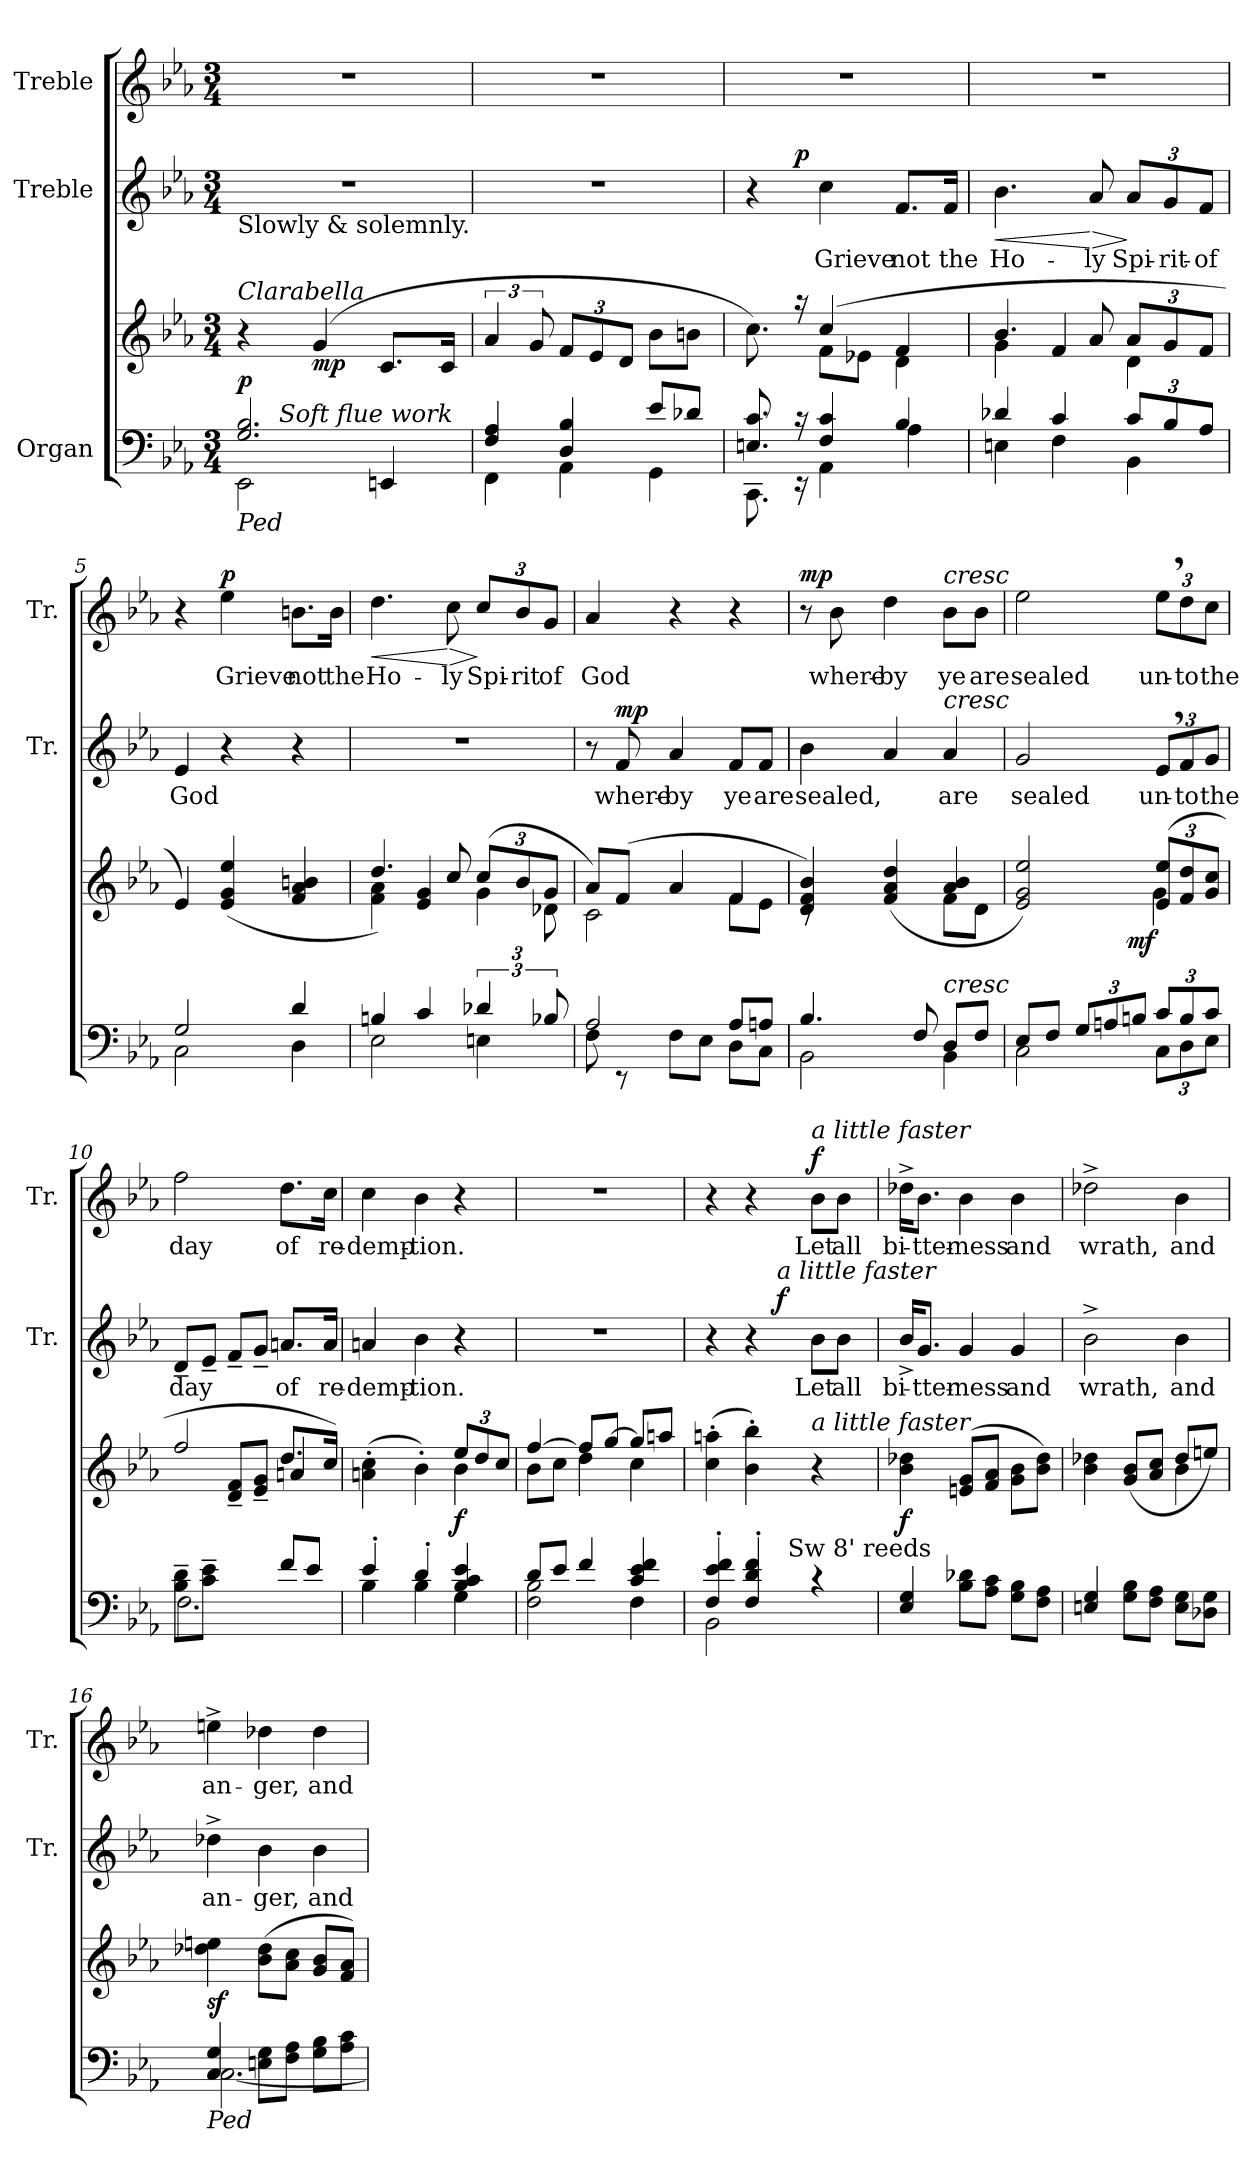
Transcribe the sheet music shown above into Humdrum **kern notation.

**kern	**kern	**dynam	**kern	**text	**dynam	**kern	**text	**dynam
*part3	*part3	*part3	*part2	*part2	*part2	*part1	*part1	*part1
*staff4	*staff3	*staff3/4	*staff2	*staff2	*staff2	*staff1	*staff1	*staff1
*I"Organ	*	*	*I"Treble	*	*	*I"Treble	*	*
*	*	*	*I'Tr.	*	*	*I'Tr.	*	*
*clefF4	*clefG2	*	*clefG2	*	*	*clefG2	*	*
*k[b-e-a-]	*k[b-e-a-]	*	*k[b-e-a-]	*	*	*k[b-e-a-]	*	*
*E-:	*E-:	*	*E-:	*	*	*E-:	*	*
*M3/4	*M3/4	*	*M3/4	*	*	*M3/4	*	*
=1	=1	=1	=1	=1	=1	=1	=1	=1
*^	*	*	*	*	*	*	*	*
!	!	!	!	!LO:TX:b:t=Slowly & solemnly.	!	!	!	!	!
!	!	!LO:TX:a:i:t=Clarabella	!	!	!	!	!	!	!
!LO:TX:b:i:t=Ped	!	!	!	!	!	!	!	!	!
!	!	!	!LO:DY:a=2	!LO:N:vis=1	!	!	!LO:N:vis=1	!	!
*	*^	*	*	*	*	*	*	*	*
2.G/ 2.B-/	2EE-\	12..ryy	4r	p	2.r	.	.	2.r	.	.
!	!	!LO:TX:a:i:t=Soft flue work	!	!	!	!	!	!	!	!
.	.	3ryy	.	.	.	.	.	.	.	.
!	!	!	!	!LO:DY:b	!	!	!	!	!	!
.	.	.	(<4g/	mp	.	.	.	.	.	.
.	.	6ryy	.	.	.	.	.	.	.	.
.	4EEn/	.	8.c/L	.	.	.	.	.	.	.
.	.	12ryy	.	.	.	.	.	.	.	.
.	.	.	16c/Jk	.	.	.	.	.	.	.
.	.	48ryy	.	.	.	.	.	.	.	.
=2	=2	=2	=2	=2	=2	=2	=2	=2	=2	=2
!	!	!	!	!	!LO:N:vis=1	!	!	!LO:N:vis=1	!	!
*	*v	*v	*	*	*	*	*	*	*	*
4F/ 4A-/	4FF\	6a-/	.	2.r	.	.	2.r	.	.
.	.	12g/	.	.	.	.	.	.	.
4D/ 4B-/	4AA-\	12f/L	.	.	.	.	.	.	.
.	.	12e-/	.	.	.	.	.	.	.
.	.	12d/J	.	.	.	.	.	.	.
8e-/L	4GG\	8b-\L	.	.	.	.	.	.	.
8d-X/J	.	8bn\J	.	.	.	.	.	.	.
=3	=3	=3	=3	=3	=3	=3	=3	=3	=3
*	*	*^	*	*	*	*	*	*	*
!	!	!	!	!	!	!	!	!LO:N:vis=1	!	!
*	*	*	*	*	*^	*	*	*	*	*
8.En/ 8.c/	8.CC\	8.cc\)	4ryy	.	4r	8.ryy	.	.	2.r	.	.
!	!	!	!	!	!	!	!	!LO:DY:a	!	!	!
16rc	16rEE	16raa	.	.	.	2ryy	.	p	.	.	.
!	!	!	!	!	!	!	!LO:LY:b	!	!	!	!
4F/ 4c/	4AA-\	(4cc/	8f\L	.	4cc\	.	Grieve	.	.	.	.
.	.	.	8e-X\J	.	.	.	.	.	.	.	.
!	!	!	!	!	!	!	!LO:LY:b	!	!	!	!
4B-/	4A-\	4f/	4d\	.	8.f/L	.	not	.	.	.	.
!	!	!	!	!	!	!	!LO:LY:b	!	!	!	!
.	.	.	.	.	16f/Jk	16ryy	the	.	.	.	.
=4	=4	=4	=4	=4	=4	=4	=4	=4	=4	=4	=4
!	!	!	!	!	!	!	!LO:LY:b	!LO:HP:b	!LO:N:vis=1	!	!
*	*	*	*	*	*v	*v	*	*	*	*	*
4d-X/	4En\	4.b-/	4g\	.	4.b-\	Ho-	<	2.r	.	.
4c/	4F\	.	4f/	.	.	.	.	.	.	.
!	!	!	!	!	!	!LO:LY:b	!LO:HP:n=1:b	!	!	!
.	.	8a-/	.	.	8a-/	-ly	[ >	.	.	.
!	!	!	!	!	!	!LO:LY:b	!	!	!	!
12c/L	4BB-\	12a-/L	4d\	.	12a-/L	Spi-	]	.	.	.
!	!	!	!	!	!	!LO:LY:b	!	!	!	!
12B-/	.	12g/	.	.	12g/	-rit-	.	.	.	.
!	!	!	!	!	!	!LO:LY:b	!	!	!	!
12A-/J	.	12f/J	.	.	12f/J	-of	.	.	.	.
*	*	*v	*v	*	*	*	*	*	*	*
!!LO:LB:g=z
=5	=5	=5	=5	=5	=5	=5	=5	=5	=5
!	!	!	!	!	!LO:LY:b	!	!	!	!
2G/	2C\	4e-/)	.	4e-/	God	.	4r	.	.
!	!	!	!	!	!	!	!	!LO:LY:b	!LO:DY:a
.	.	(<4e-/ 4g/ 4ee-/	.	4r	.	.	4ee-\	Grieve	p
!	!	!	!	!	!	!	!	!LO:LY:b	!
4d/	4D\	4f/ 4a-/ 4bn/	.	4r	.	.	8.bn\L	not	.
!	!	!	!	!	!	!	!	!LO:LY:b	!
.	.	.	.	.	.	.	16b\Jk	the	.
=6	=6	=6	=6	=6	=6	=6	=6	=6	=6
*	*	*^	*	*	*	*	*	*	*
!	!	!	!	!	!LO:N:vis=1	!	!	!	!LO:LY:b	!LO:HP:b
4Bn/	2E-\	4.dd/)	4f\ 4a-\	.	2.r	.	.	4.dd\	Ho-	<
4c/	.	.	4e-/ 4g/	.	.	.	.	.	.	.
!	!	!	!	!	!	!	!	!	!LO:LY:b	!LO:HP:n=1:b
.	.	8cc/	.	.	.	.	.	8cc\	-ly	[ >
*	*	*	*Xbrackettup	*	*	*	*	*	*	*
!	!	!	!	!	!	!	!	!	!LO:LY:b	!
6d-X/	4En\	(12cc/L	6g\	.	.	.	.	12cc/L	Spi-	]
!	!	!	!	!	!	!	!	!	!LO:LY:b	!
.	.	12b-/	.	.	.	.	.	12b-/	-rit	.
!	!	!	!	!	!	!	!	!	!LO:LY:b	!
12B-X/	.	12g/J	12d-X\	.	.	.	.	12g/J	of	.
=7	=7	=7	=7	=7	=7	=7	=7	=7	=7	=7
!	!	!	!	!	!	!	!	!	!LO:LY:b	!
2A-/	8F\	8a-/L)	2c\	.	8r	.	.	4a-/	God	.
!	!	!	!	!	!	!LO:LY:b	!LO:DY:a	!	!	!
.	8rEE	(8f/J	.	.	8f/	where-	mp	.	.	.
!	!	!	!	!	!	!LO:LY:b	!	!	!	!
.	8F\L	4a-/	.	.	4a-/	-by	.	4r	.	.
.	8E-\J	.	.	.	.	.	.	.	.	.
!	!	!	!	!	!	!LO:LY:b	!	!	!	!
8A-/L	8D\L	4f/	8f\L	.	8f/L	ye	.	4r	.	.
!	!	!	!	!	!	!LO:LY:b	!	!	!	!
8An/J	8C\J	.	8e-\J	.	8f/J	are	.	.	.	.
=8	=8	=8	=8	=8	=8	=8	=8	=8	=8	=8
!	!	!	!	!	!	!LO:LY:b	!	!	!	!LO:DY:a
4.B-/	2BB-\	4d/ 4f/ 4b-/)	8rc	.	4b-\	sealed,	.	8r	.	mp
!	!	!	!	!	!	!	!	!	!LO:LY:b	!
.	.	.	4.ryy	.	.	.	.	8b-\	where-	.
!	!	!	!	!	!	!	!	!	!LO:LY:b	!
.	.	(<4f/ 4a-/ 4dd/	.	.	4a-/	.	.	4dd\	-by	.
8F/	.	.	.	.	.	.	.	.	.	.
!	!	!	!	!	!	!	!	!LO:TX:a:i:t=cresc	!	!
!	!	!	!	!	!LO:TX:a:i:t=cresc	!	!	!	!	!
!LO:TX:a:i:t=cresc	!	!	!	!	!	!	!	!	!	!
!	!	!	!	!	!	!LO:LY:b	!	!	!LO:LY:b	!
8D/L	4BB-\	4a-/ 4b-/	8f\L	.	4a-/	are	.	8b-\L	ye	.
!	!	!	!	!	!	!	!	!	!LO:LY:b	!
8F/J	.	.	8d\J	.	.	.	.	8b-\J	are	.
!!LO:LB:g=z
=9	=9	=9	=9	=9	=9	=9	=9	=9	=9	=9
!	!	!	!	!	!	!LO:LY:b	!	!	!LO:LY:b	!
*	*	*	*^	*	*	*	*	*	*	*
8E-/L	2C\	2e-/ 2g/ 2ee-/)	2ryy	3ryy	.	2g/	sealed	.	2ee-\	sealed	.
8F/J	.	.	.	.	.	.	.	.	.	.	.
12G/L	.	.	.	.	.	.	.	.	.	.	.
12An/	.	.	.	12ryy	.	.	.	.	.	.	.
!	!	!	!	!	!LO:DY:b	!	!	!	!	!	!
12Bn/J	.	.	.	3ryy	mf	.	.	.	.	.	.
*	*Xbrackettup	*brackettup	*	*	*	*	*	*	*	*	*
!	!	!	!	!	!	!	!LO:LY:b	!	!	!LO:LY:b	!
12c/L	12C\L	(12e-/ 12ee-/L	4g\	.	.	12e-,>/L	un-	.	12ee-,>\L	un-	.
!	!	!	!	!	!	!	!LO:LY:b	!	!	!LO:LY:b	!
12B/	12D\	12f/ 12dd/	.	.	.	12f/	-to	.	12dd\	-to	.
!	!	!	!	!	!	!	!LO:LY:b	!	!	!LO:LY:b	!
12c/J	12E-\J	12g/ 12cc/J	.	.	.	12g/J	the	.	12cc\J	the	.
=10	=10	=10	=10	=10	=10	=10	=10	=10	=10	=10	=10
*	*^	*	*	*	*	*	*	*	*	*	*
!	!	!	!	!	!	!	!	!LO:LY:b	!	!	!LO:LY:b	!
*	*	*	*	*v	*v	*	*	*	*	*	*	*
8B-~>\ 8d~>\L	2ryy	2.F\	2ff/	4ryy	.	8d~</L	day	.	2ff\	day	.
8c~>\ 8e-~>\J	.	.	.	.	.	8e-~</J	.	.	.	.	.
2ryy	.	.	.	8d~>/ 8f~>/L	.	8f~</L	.	.	.	.	.
.	.	.	.	8e-~>/ 8g~>/J	.	8g~</J	.	.	.	.	.
!	!	!	!	!	!	!	!LO:LY:b	!	!	!LO:LY:b	!
.	8f/L	.	8.dd/L	4an/	.	8.an/L	of	.	8.dd\L	of	.
.	8e-/J	.	.	.	.	.	.	.	.	.	.
!	!	!	!	!	!	!	!LO:LY:b	!	!	!LO:LY:b	!
.	.	.	16cc/Jk)	.	.	16a/Jk	re-	.	16cc\Jk	re-	.
*	*v	*v	*	*	*	*	*	*	*	*	*
=11	=11	=11	=11	=11	=11	=11	=11	=11	=11	=11
!	!	!	!	!	!	!LO:LY:b	!	!	!LO:LY:b	!
4e-'>/	4B-\	(>4an\'< 4cc\'<	2ryy	.	4an/	-demp-	.	4cc\	-demp-	.
!	!	!	!	!	!	!LO:LY:b	!	!	!LO:LY:b	!
4d'>/	4B-\	4b-'<\)	.	.	4b-\	-tion.	.	4b-\	-tion.	.
!	!	!	!	!LO:DY:b	!	!	!	!	!	!
4B-/ 4c/ 4e-/	4G\	12ee-/L	4b-\	f	4r	.	.	4r	.	.
.	.	12dd/	.	.	.	.	.	.	.	.
.	.	12cc/J	.	.	.	.	.	.	.	.
=12	=12	=12	=12	=12	=12	=12	=12	=12	=12	=12
!	!	!	!	!	!LO:N:vis=1	!	!	!LO:N:vis=1	!	!
8d/L	2F\ 2B-\	[>4ff/	8b-\L	.	2.r	.	.	2.r	.	.
8e-/J	.	.	8cc\J	.	.	.	.	.	.	.
4f/	.	8ff/L]	4dd\	.	.	.	.	.	.	.
.	.	[>8gg/J	.	.	.	.	.	.	.	.
4c/ 4e-/ 4f/	4F\	8gg/L]	4cc\	.	.	.	.	.	.	.
.	.	8aan/J	.	.	.	.	.	.	.	.
*	*	*v	*v	*	*	*	*	*	*	*
!!LO:PB:g=z
=13	=13	=13	=13	=13	=13	=13	=13	=13	=13
*	*^	*	*	*^	*	*	*	*	*
4F/'> 4e-/'> 4f/'>	2BB-\	3ryy	(>4cc\'> 4aan\'>	.	4r	3ryy	.	.	4r	.	.
4F/'> 4d/'> 4f/'>	.	.	4b-\'> 4bb-\'>)	.	4r	.	.	.	4r	.	.
.	.	24.ryy	.	.	.	48.ryy	.	.	.	.	.
!	!	!	!	!	!	!LO:TX:a:i:t=a little faster	!	!	!	!	!
!	!	!	!	!	!	!	!	!LO:DY:a	!	!	!
.	.	.	.	.	.	3ryy	.	f	.	.	.
!	!	!LO:TX:a:t=Sw 8' reeds	!	!	!	!	!	!	!	!	!
.	.	3ryy	.	.	.	.	.	.	.	.	.
!	!	!	!	!	!	!	!	!	!LO:TX:a:i:t=a little faster	!	!
!	!	!	!LO:TX:a:i:t=a little faster	!	!	!	!	!	!	!	!
!	!	!	!	!	!	!	!LO:LY:b	!	!	!LO:LY:b	!LO:DY:a
4rc	4ryy	.	4r	.	8b-\L	.	Let	.	8b-\L	Let	f
!	!	!	!	!	!	!	!LO:LY:b	!	!	!LO:LY:b	!
.	.	.	.	.	8b-\J	.	all	.	8b-\J	all	.
.	.	.	.	.	.	24ryy	.	.	.	.	.
.	.	48ryy	.	.	.	.	.	.	.	.	.
.	.	.	.	.	.	96ryy	.	.	.	.	.
=14	=14	=14	=14	=14	=14	=14	=14	=14	=14	=14	=14
!	!	!	!	!LO:DY:b	!	!	!LO:LY:b	!	!	!LO:LY:b	!
*v	*v	*v	*	*	*v	*v	*	*	*	*	*
4E-/ 4G/	4b-\ 4dd-X\	f	16b-^>/KL	bi-	.	16dd-X^>\KL	bi-	.
!	!	!	!	!LO:LY:b	!	!	!LO:LY:b	!
.	.	.	8.g/J	-tter-	.	8.b-\J	-tter-	.
!	!	!	!	!LO:LY:b	!	!	!LO:LY:b	!
8B-\ 8d-X\L	(<8en/ 8g/L	.	4g/	-ness	.	4b-\	-ness	.
8A-\ 8c\J	8f/ 8a-/J	.	.	.	.	.	.	.
!	!	!	!	!LO:LY:b	!	!	!LO:LY:b	!
8G\ 8B-\L	8g\ 8b-\L	.	4g/	and	.	4b-\	and	.
8F\ 8A-\J	8b-\ 8dd-\J)	.	.	.	.	.	.	.
=15	=15	=15	=15	=15	=15	=15	=15	=15
*	*^	*	*	*	*	*	*	*
!	!	!	!	!	!LO:LY:b	!	!	!LO:LY:b	!
4En/ 4G/	4b-\ 4dd-X\	2ryy	.	2b-^>\	wrath,	.	2dd-X^>\	wrath,	.
8G\ 8B-\L	(<8g/ 8b-/L	.	.	.	.	.	.	.	.
8F\ 8A-\J	8a-/ 8cc/J	.	.	.	.	.	.	.	.
!	!	!	!	!	!LO:LY:b	!	!	!LO:LY:b	!
8E\ 8G\L	8dd-/L	4b-\	.	4b-\	and	.	4b-\	and	.
8D-X\ 8G\J	8een/J)	.	.	.	.	.	.	.	.
*	*v	*v	*	*	*	*	*	*	*
=16	=16	=16	=16	=16	=16	=16	=16	=16
*^	*	*	*	*	*	*	*	*
!LO:TX:b:i:t=Ped	!	!	!	!	!	!	!	!	!
!	!	!	!LO:DY:a=2	!	!LO:LY:b	!	!	!LO:LY:b	!
4C/ 4G/	[<2.C\	4dd-X\ 4een\	sf	4dd-X^>\	an-	.	4een^>\	an-	.
!	!	!	!	!	!LO:LY:b	!	!	!LO:LY:b	!
8En\ 8G\L	.	(<8b-\ 8dd-\L	.	4b-\	-ger,	.	4dd-X\	-ger,	.
8F\ 8A-\J	.	8a-\ 8cc\J	.	.	.	.	.	.	.
!	!	!	!	!	!LO:LY:b	!	!	!LO:LY:b	!
8G\ 8B-\L	.	8g/ 8b-/L	.	4b-\	and	.	4dd-\	and	.
8A-\ 8c\J	.	8f/ 8a-/J)	.	.	.	.	.	.	.
*v	*v	*	*	*	*	*	*	*	*
=	=	=	=	=	=	=	=	=
*-	*-	*-	*-	*-	*-	*-	*-	*-
